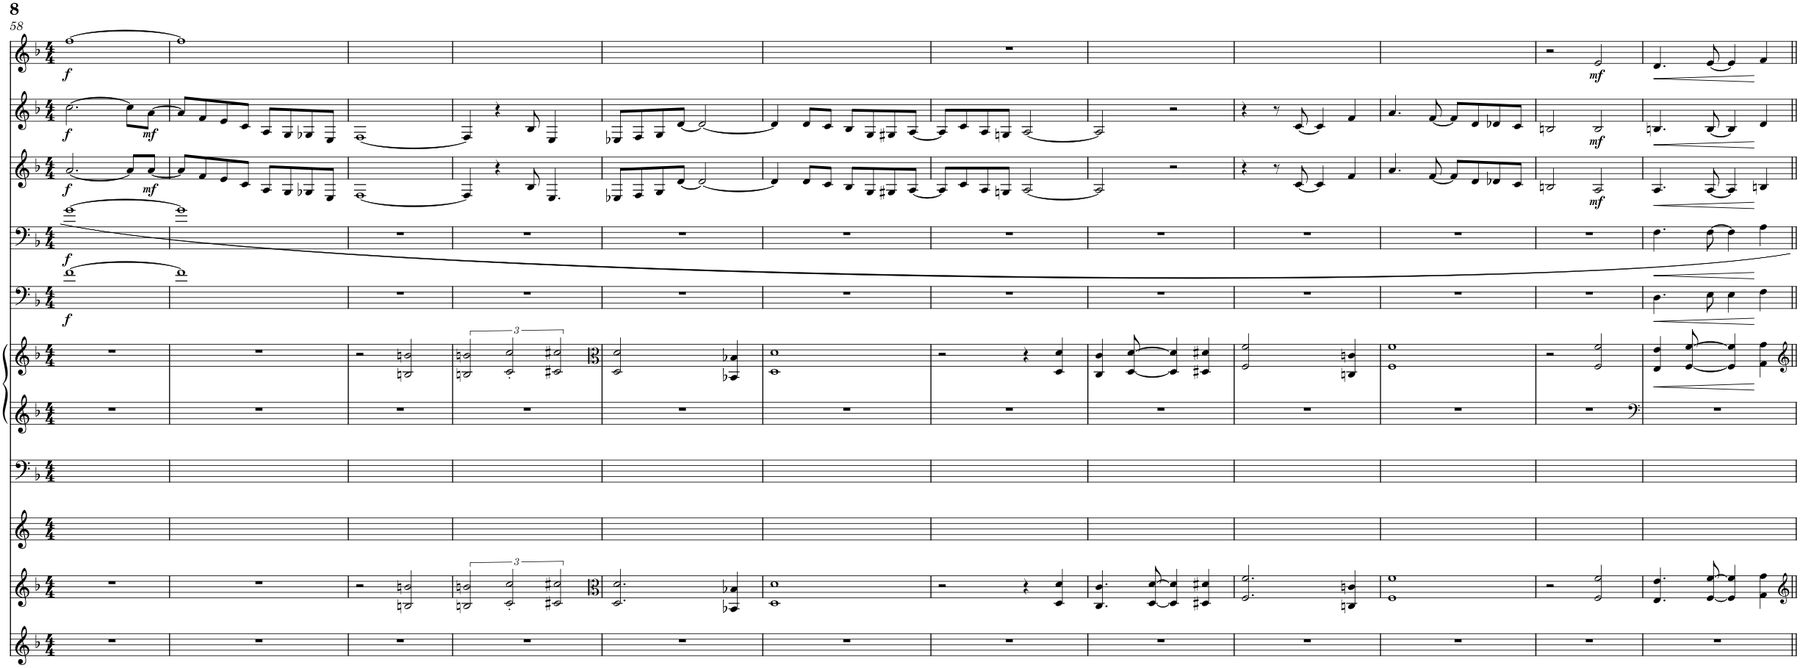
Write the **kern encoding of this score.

**kern	**kern	**kern	**kern	**kern	**kern	**kern	**dynam	**kern	**dynam	**kern	**dynam	**kern	**dynam	**kern	**dynam
*part10	*part9	*part8	*part7	*part6	*part6	*part5	*part5	*part4	*part4	*part3	*part3	*part2	*part2	*part1	*part1
*staff11	*staff10	*staff9	*staff8	*staff7	*staff6	*staff5	*staff5	*staff4	*staff4	*staff3	*staff3	*staff2	*staff2	*staff1	*staff1
*I"Voice	*I"Voice	*I"Voice	*I"Voice	*I"Piano	*	*I"Voice	*	*I"Voice	*	*I"Voice	*	*I"Voice	*	*I"Voice	*
*I'V	*I'V	*I'V	*I'V	*I'Pno	*	*I'V	*	*I'V	*	*I'V	*	*I'V	*	*I'V	*
!!LO:PB:g=z
*clefG2	*clefG2	*clefG2	*clefF4	*clefG2	*clefG2	*clefF4	*	*clefF4	*	*clefG2	*	*clefG2	*	*clefG2	*
*k[b-]	*k[b-]	*k[]	*k[b-]	*k[b-]	*k[b-]	*k[b-]	*	*k[b-]	*	*k[b-]	*	*k[b-]	*	*k[b-]	*
*M4/4	*M4/4	*M4/4	*M4/4	*M4/4	*M4/4	*M4/4	*	*M4/4	*	*M4/4	*	*M4/4	*	*M4/4	*
=58	=58	=58	=58	=58	=58	=58	=58	=58	=58	=58	=58	=58	=58	=58	=58
!	!	!	!	!	!	!	!LO:DY:b	!	!LO:DY:b	!	!LO:DY:b	!	!LO:DY:b	!	!LO:DY:b
1r	1r	1ryy	1ryy	1r	1r	[>1f	f	[>1g	f	[<2.a/	f	[>2.cc\	f	[>1ff	f
.	.	.	.	.	.	.	.	.	.	8a/L]	.	8cc\L]	.	.	.
!	!	!	!	!	!	!	!	!	!	!	!LO:DY:b	!	!LO:DY:b	!	!
.	.	.	.	.	.	.	.	.	.	[<8a/J	mf	[>8a\J	mf	.	.
=59	=59	=59	=59	=59	=59	=59	=59	=59	=59	=59	=59	=59	=59	=59	=59
1r	1r	1ryy	1ryy	1r	1r	1f]	.	1g]	.	8a/L]	.	8a/L]	.	1ff]	.
.	.	.	.	.	.	.	.	.	.	8f/	.	8f/	.	.	.
.	.	.	.	.	.	.	.	.	.	8e/	.	8e/	.	.	.
.	.	.	.	.	.	.	.	.	.	8c/J	.	8c/J	.	.	.
.	.	.	.	.	.	.	.	.	.	8A/L	.	8A/L	.	.	.
.	.	.	.	.	.	.	.	.	.	8G/	.	8G/	.	.	.
.	.	.	.	.	.	.	.	.	.	8G-X/	.	8G-X/	.	.	.
.	.	.	.	.	.	.	.	.	.	8E/J	.	8E/J	.	.	.
=60	=60	=60	=60	=60	=60	=60	=60	=60	=60	=60	=60	=60	=60	=60	=60
1r	2r	1ryy	1ryy	1r	2r	1r	.	1r	.	[<1F	.	[<1F	.	1ryy	.
.	2Bn/ 2bn/	.	.	.	2Bn/ 2bn/	.	.	.	.	.	.	.	.	.	.
=61	=61	=61	=61	=61	=61	=61	=61	=61	=61	=61	=61	=61	=61	=61	=61
1r	3Bn/ 3bn/	1ryy	1ryy	1r	3Bn/ 3bn/	1r	.	1r	.	4F/]	.	4F/]	.	1ryy	.
.	.	.	.	.	.	.	.	.	.	4r	.	4r	.	.	.
.	3c/' 3cc/'	.	.	.	3c/' 3cc/'	.	.	.	.	.	.	.	.	.	.
.	.	.	.	.	.	.	.	.	.	8B-/	.	8B-/	.	.	.
.	.	.	.	.	.	.	.	.	.	4.E/	.	4E/	.	.	.
.	3c#X/ 3cc#X/	.	.	.	3c#X/ 3cc#X/	.	.	.	.	.	.	.	.	.	.
.	.	.	.	.	.	.	.	.	.	.	.	8ryy	.	.	.
=62	=62	=62	=62	=62	=62	=62	=62	=62	=62	=62	=62	=62	=62	=62	=62
*	*clefC3	*	*	*	*clefC3	*	*	*	*	*	*	*	*	*	*
1r	2.D/ 2.d/	1ryy	1ryy	1r	2D/ 2d/	1r	.	1r	.	8E-X/L	.	8E-X/L	.	1ryy	.
.	.	.	.	.	.	.	.	.	.	8F/	.	8F/	.	.	.
.	.	.	.	.	.	.	.	.	.	8G/	.	8G/	.	.	.
.	.	.	.	.	.	.	.	.	.	[<8d/J	.	[<8d/J	.	.	.
.	.	.	.	.	4ryy	.	.	.	.	2d/_	.	2d/_	.	.	.
.	4BB-X/ 4B-X/	.	.	.	4BB-X/ 4B-X/	.	.	.	.	.	.	.	.	.	.
=63	=63	=63	=63	=63	=63	=63	=63	=63	=63	=63	=63	=63	=63	=63	=63
*	*^	*	*	*	*^	*	*	*	*	*	*	*	*	*	*
1r	1d	1D	1ryy	1ryy	1r	1d	1D	1r	.	1r	.	4d/]	.	4d/]	.	1ryy	.
.	.	.	.	.	.	.	.	.	.	.	.	8d/L	.	8d/L	.	.	.
.	.	.	.	.	.	.	.	.	.	.	.	8c/J	.	8c/J	.	.	.
.	.	.	.	.	.	.	.	.	.	.	.	8B-/L	.	8B-/L	.	.	.
.	.	.	.	.	.	.	.	.	.	.	.	8G/	.	8G/	.	.	.
.	.	.	.	.	.	.	.	.	.	.	.	8G#X/	.	8G#X/	.	.	.
.	.	.	.	.	.	.	.	.	.	.	.	[<8A/J	.	[<8A/J	.	.	.
*	*v	*v	*	*	*	*v	*v	*	*	*	*	*	*	*	*	*	*
=64	=64	=64	=64	=64	=64	=64	=64	=64	=64	=64	=64	=64	=64	=64	=64
1r	2r	1ryy	1ryy	1r	2r	1r	.	1r	.	8A/L]	.	8A/L]	.	1r	.
.	.	.	.	.	.	.	.	.	.	8c/	.	8c/	.	.	.
.	.	.	.	.	.	.	.	.	.	8A/	.	8A/	.	.	.
.	.	.	.	.	.	.	.	.	.	8Gn/J	.	8Gn/J	.	.	.
.	4r	.	.	.	4r	.	.	.	.	[<2A/	.	[<2A/	.	.	.
.	4D/ 4d/	.	.	.	4D/ 4d/	.	.	.	.	.	.	.	.	.	.
=65	=65	=65	=65	=65	=65	=65	=65	=65	=65	=65	=65	=65	=65	=65	=65
1r	4.C/ 4.c/	1ryy	1ryy	1r	4C/ 4c/	1r	.	1r	.	2A/]	.	2A/]	.	1ryy	.
.	.	.	.	.	[<8D/ [>8d/	.	.	.	.	.	.	.	.	.	.
.	[<8D/ [>8d/	.	.	.	8ryy	.	.	.	.	.	.	.	.	.	.
.	4D/] 4d/]	.	.	.	4D/] 4d/]	.	.	.	.	2r	.	2r	.	.	.
.	4D#X/ 4d#X/	.	.	.	4D#X/ 4d#X/	.	.	.	.	.	.	.	.	.	.
=66	=66	=66	=66	=66	=66	=66	=66	=66	=66	=66	=66	=66	=66	=66	=66
1r	2.F/ 2.f/	1ryy	1ryy	1r	2F/ 2f/	1r	.	1r	.	4r	.	4r	.	1ryy	.
.	.	.	.	.	.	.	.	.	.	8r	.	8r	.	.	.
.	.	.	.	.	.	.	.	.	.	[<8c/	.	[<8c/	.	.	.
.	.	.	.	.	4ryy	.	.	.	.	4c/]	.	4c/]	.	.	.
.	4Cn/ 4cn/	.	.	.	4Cn/ 4cn/	.	.	.	.	4f/	.	4f/	.	.	.
=67	=67	=67	=67	=67	=67	=67	=67	=67	=67	=67	=67	=67	=67	=67	=67
*	*^	*	*	*	*^	*	*	*	*	*	*	*	*	*	*
1r	1f	1F	1ryy	1ryy	1r	1f	1F	1r	.	1r	.	4.a/	.	4.a/	.	1ryy	.
.	.	.	.	.	.	.	.	.	.	.	.	[<8f/	.	[<8f/	.	.	.
.	.	.	.	.	.	.	.	.	.	.	.	8f/L]	.	8f/L]	.	.	.
.	.	.	.	.	.	.	.	.	.	.	.	8d/	.	8d/	.	.	.
.	.	.	.	.	.	.	.	.	.	.	.	8d-X/	.	8d-X/	.	.	.
.	.	.	.	.	.	.	.	.	.	.	.	8c/J	.	8c/J	.	.	.
*	*v	*v	*	*	*	*v	*v	*	*	*	*	*	*	*	*	*	*
=68	=68	=68	=68	=68	=68	=68	=68	=68	=68	=68	=68	=68	=68	=68	=68
1r	2r	1ryy	1ryy	1r	2r	1r	.	1r	.	2Bn/	.	2Bn/	.	2r	.
!	!	!	!	!	!	!	!	!	!	!	!LO:DY:b	!	!LO:DY:b	!	!LO:DY:b
.	2F/ 2f/	.	.	.	2F/ 2f/	.	.	.	.	2A/	mf	2B/	mf	2e/	mf
=69	=69	=69	=69	=69	=69	=69	=69	=69	=69	=69	=69	=69	=69	=69	=69
*	*	*	*	*clefF4	*	*	*	*	*	*	*	*	*	*	*
!	!	!	!	!	!	!	!	!	!	!	!	!	!	!	!LO:HP:b
1r	4.E/ 4.e/	1ryy	1ryy	1r	4E/ 4e/	4.D\	.	4.F\	.	4.A/	.	4.Bn/	.	4.d/	<
.	.	.	.	.	[<8F/ [>8f/	.	.	.	.	.	.	.	.	.	.
.	[<8F/ [>8f/	.	.	.	8ryy	8E\	.	[>8F\	.	[<8A/	.	[<8B/	.	[<8e/	.
.	4F/] 4f/]	.	.	.	4F/] 4f/]	4E\	.	4F\]	.	4A/]	.	4B/]	.	4e/]	.
.	4G\ 4g\	.	.	.	4G\ 4g\	4F\	.	4A\	.	4Bn/	.	4d/	.	4f/	[
=||	=||	=||	=||	=||	=||	=||	=||	=||	=||	=||	=||	=||	=||	=||	=||
*-	*-	*-	*-	*-	*-	*-	*-	*-	*-	*-	*-	*-	*-	*-	*-
